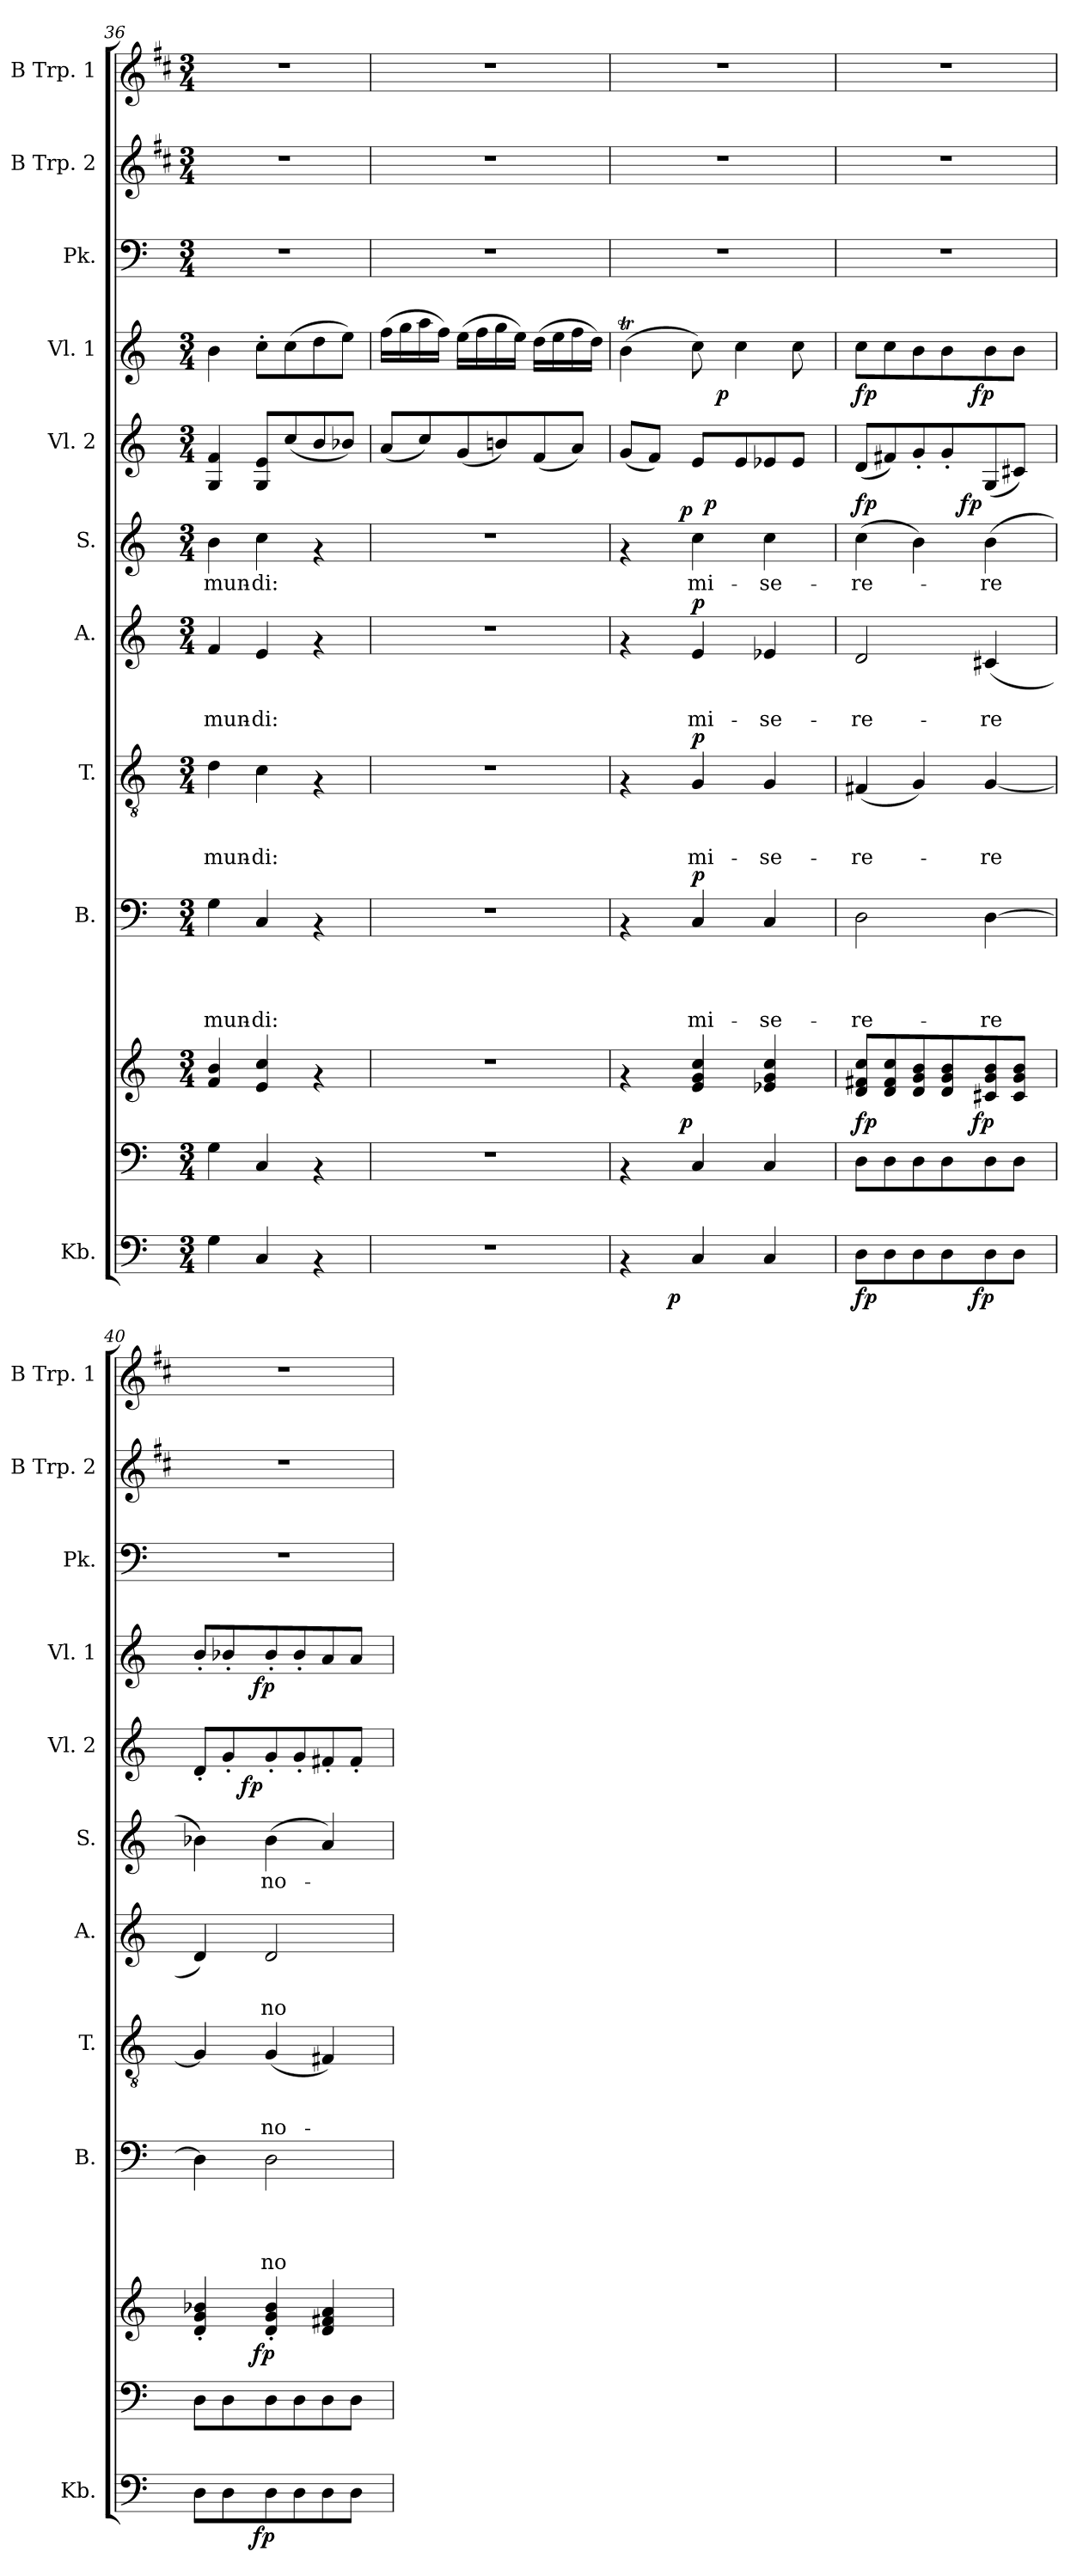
**kern	**dynam	**kern	**kern	**dynam	**kern	**text	**text	**text	**text	**dynam	**kern	**text	**text	**text	**dynam	**kern	**text	**text	**dynam	**kern	**text	**dynam	**kern	**dynam	**kern	**dynam	**kern	**kern	**kern
*part12	*part12	*part11	*part10	*part10	*part9	*part9	*part9	*part9	*part9	*part9	*part8	*part8	*part8	*part8	*part8	*part7	*part7	*part7	*part7	*part6	*part6	*part6	*part5	*part5	*part4	*part4	*part3	*part2	*part1
*staff12	*staff12	*staff11	*staff10	*staff10	*staff9	*staff9	*staff9	*staff9	*staff9	*staff9	*staff8	*staff8	*staff8	*staff8	*staff8	*staff7	*staff7	*staff7	*staff7	*staff6	*staff6	*staff6	*staff5	*staff5	*staff4	*staff4	*staff3	*staff2	*staff1
*I"Kb.	*	*	*	*	*I"B.	*	*	*	*	*	*I"T.	*	*	*	*	*I"A.	*	*	*	*I"S.	*	*	*I"Vl. 2	*	*I"Vl. 1	*	*I"Pk.	*I"B Trp. 2	*I"B Trp. 1
*I'Kb.	*	*	*	*	*I'B.	*	*	*	*	*	*I'T.	*	*	*	*	*I'A.	*	*	*	*I'S.	*	*	*I'Vl. 2	*	*I'Vl. 1	*	*I'Pk.	*I'B Trp. 2	*I'B Trp. 1
*clefF4	*	*clefF4	*clefG2	*	*clefF4	*	*	*	*	*	*clefGv2	*	*	*	*	*clefG2	*	*	*	*clefG2	*	*	*clefG2	*	*clefG2	*	*clefF4	*clefG2	*clefG2
*	*	*	*	*	*	*	*	*	*	*	*	*	*	*	*	*	*	*	*	*	*	*	*	*	*	*	*	*ITrd1c2	*ITrd1c2
*k[]	*	*k[]	*k[]	*	*k[]	*	*	*	*	*	*k[]	*	*	*	*	*k[]	*	*	*	*k[]	*	*	*k[]	*	*k[]	*	*k[]	*k[]	*k[]
*C:	*	*C:	*C:	*	*C:	*	*	*	*	*	*C:	*	*	*	*	*C:	*	*	*	*C:	*	*	*C:	*	*C:	*	*C:	*C:	*C:
*M3/4	*	*M3/4	*M3/4	*	*M3/4	*	*	*	*	*	*M3/4	*	*	*	*	*M3/4	*	*	*	*M3/4	*	*	*M3/4	*	*M3/4	*	*M3/4	*M3/4	*M3/4
=36	=36	=36	=36	=36	=36	=36	=36	=36	=36	=36	=36	=36	=36	=36	=36	=36	=36	=36	=36	=36	=36	=36	=36	=36	=36	=36	=36	=36	=36
!	!	!	!	!	!	!	!	!	!LO:LY:b	!	!	!	!	!LO:LY:b	!	!	!	!LO:LY:b	!	!	!LO:LY:b	!	!	!	!	!	!	!	!
4G\	.	4G\	4f/ 4b/	.	4G\	.	.	.	mun-	.	4d\	.	.	mun-	.	4f/	.	mun-	.	4b\	mun-	.	4G/ 4f/	.	4b\	.	2.r	2.r	2.r
!	!	!	!	!	!	!	!	!	!LO:LY:b	!	!	!	!	!LO:LY:b	!	!	!	!LO:LY:b	!	!	!LO:LY:b	!	!	!	!	!	!	!	!
4C/	.	4C/	4e/ 4cc/	.	4C/	.	.	.	-di:	.	4c\	.	.	-di:	.	4e/	.	-di:	.	4cc\	-di:	.	8G/ 8e/L	.	8cc'>\L	.	.	.	.
.	.	.	.	.	.	.	.	.	.	.	.	.	.	.	.	.	.	.	.	.	.	.	(<8cc/	.	(>8cc\	.	.	.	.
4rAA	.	4rAA	4rf	.	4rAA	.	.	.	.	.	4rF	.	.	.	.	4rf	.	.	.	4rf	.	.	8b/	.	8dd\	.	.	.	.
.	.	.	.	.	.	.	.	.	.	.	.	.	.	.	.	.	.	.	.	.	.	.	8b-X/J)	.	8ee\J)	.	.	.	.
=37	=37	=37	=37	=37	=37	=37	=37	=37	=37	=37	=37	=37	=37	=37	=37	=37	=37	=37	=37	=37	=37	=37	=37	=37	=37	=37	=37	=37	=37
2.r	.	2.r	2.r	.	2.r	.	.	.	.	.	2.r	.	.	.	.	2.r	.	.	.	2.r	.	.	(<8a/L	.	(>16ff\LL	.	2.r	2.r	2.r
.	.	.	.	.	.	.	.	.	.	.	.	.	.	.	.	.	.	.	.	.	.	.	.	.	16gg\	.	.	.	.
.	.	.	.	.	.	.	.	.	.	.	.	.	.	.	.	.	.	.	.	.	.	.	8cc/)	.	16aa\	.	.	.	.
.	.	.	.	.	.	.	.	.	.	.	.	.	.	.	.	.	.	.	.	.	.	.	.	.	16ff\JJ)	.	.	.	.
.	.	.	.	.	.	.	.	.	.	.	.	.	.	.	.	.	.	.	.	.	.	.	(<8g/	.	(>16ee\LL	.	.	.	.
.	.	.	.	.	.	.	.	.	.	.	.	.	.	.	.	.	.	.	.	.	.	.	.	.	16ff\	.	.	.	.
.	.	.	.	.	.	.	.	.	.	.	.	.	.	.	.	.	.	.	.	.	.	.	8bn/)	.	16gg\	.	.	.	.
.	.	.	.	.	.	.	.	.	.	.	.	.	.	.	.	.	.	.	.	.	.	.	.	.	16ee\JJ)	.	.	.	.
.	.	.	.	.	.	.	.	.	.	.	.	.	.	.	.	.	.	.	.	.	.	.	(<8f/	.	(>16dd\LL	.	.	.	.
.	.	.	.	.	.	.	.	.	.	.	.	.	.	.	.	.	.	.	.	.	.	.	.	.	16ee\	.	.	.	.
.	.	.	.	.	.	.	.	.	.	.	.	.	.	.	.	.	.	.	.	.	.	.	8a/J)	.	16ff\	.	.	.	.
.	.	.	.	.	.	.	.	.	.	.	.	.	.	.	.	.	.	.	.	.	.	.	.	.	16dd\JJ)	.	.	.	.
=38	=38	=38	=38	=38	=38	=38	=38	=38	=38	=38	=38	=38	=38	=38	=38	=38	=38	=38	=38	=38	=38	=38	=38	=38	=38	=38	=38	=38	=38
*^	*	*	*^	*	*	*	*	*	*	*	*	*	*	*	*	*	*	*	*	*^	*	*	*^	*	*^	*	*	*	*
4rAA	8.ryy	.	4rAA	4rf	8..ryy	.	4rAA	.	.	.	.	.	4rF	.	.	.	.	4rf	.	.	.	4rf	8..ryy	.	.	(<8g/L	4ryy	.	(>4bt\	4ryy	.	2.r	2.r	2.r
.	.	.	.	.	.	.	.	.	.	.	.	.	.	.	.	.	.	.	.	.	.	.	.	.	.	8f/J)	.	.	.	.	.	.	.	.
!	!	!LO:DY:b	!	!	!	!	!	!	!	!	!	!	!	!	!	!	!	!	!	!	!	!	!	!	!	!	!	!	!	!	!	!	!	!
.	2ryy	p	.	.	.	.	.	.	.	.	.	.	.	.	.	.	.	.	.	.	.	.	.	.	.	.	.	.	.	.	.	.	.	.
!	!	!	!	!	!	!LO:DY:b	!	!	!	!	!	!	!	!	!	!	!	!	!	!	!	!	!	!	!LO:DY:a	!	!	!	!	!	!	!	!	!
.	.	.	.	.	2ryy	p	.	.	.	.	.	.	.	.	.	.	.	.	.	.	.	.	2ryy	.	p	.	.	.	.	.	.	.	.	.
!	!	!	!	!	!	!	!	!	!	!	!LO:LY:b	!LO:DY:a	!	!	!	!LO:LY:b	!LO:DY:a	!	!	!LO:LY:b	!LO:DY:a	!	!	!LO:LY:b	!	!	!	!	!	!	!	!	!	!
4C/	.	.	4C/	4e/ 4g/ 4cc/	.	.	4C/	.	.	.	mi-	p	4G/	.	.	mi-	p	4e/	.	mi-	p	4cc\	.	mi-	.	8e/L	32ryy	.	8cc\)	16ryy	.	.	.	.
!	!	!	!	!	!	!	!	!	!	!	!	!	!	!	!	!	!	!	!	!	!	!	!	!	!	!	!	!LO:DY:b	!	!	!	!	!	!
.	.	.	.	.	.	.	.	.	.	.	.	.	.	.	.	.	.	.	.	.	.	.	.	.	.	.	4...ryy	p	.	.	.	.	.	.
!	!	!	!	!	!	!	!	!	!	!	!	!	!	!	!	!	!	!	!	!	!	!	!	!	!	!	!	!	!	!	!LO:DY:b	!	!	!
.	.	.	.	.	.	.	.	.	.	.	.	.	.	.	.	.	.	.	.	.	.	.	.	.	.	.	.	.	.	4..ryy	p	.	.	.
.	.	.	.	.	.	.	.	.	.	.	.	.	.	.	.	.	.	.	.	.	.	.	.	.	.	8e/	.	.	4cc\	.	.	.	.	.
!	!	!	!	!	!	!	!	!	!	!	!LO:LY:b	!	!	!	!	!LO:LY:b	!	!	!	!LO:LY:b	!	!	!	!LO:LY:b	!	!	!	!	!	!	!	!	!	!
4C/	.	.	4C/	4e-X/ 4g/ 4cc/	.	.	4C/	.	.	.	-se-	.	4G/	.	.	-se-	.	4e-X/	.	-se-	.	4cc\	.	-se-	.	8e-X/	.	.	.	.	.	.	.	.
.	.	.	.	.	.	.	.	.	.	.	.	.	.	.	.	.	.	.	.	.	.	.	.	.	.	8e-/J	.	.	8cc\	.	.	.	.	.
.	16ryy	.	.	.	.	.	.	.	.	.	.	.	.	.	.	.	.	.	.	.	.	.	.	.	.	.	.	.	.	.	.	.	.	.
.	.	.	.	.	32ryy	.	.	.	.	.	.	.	.	.	.	.	.	.	.	.	.	.	32ryy	.	.	.	.	.	.	.	.	.	.	.
=39	=39	=39	=39	=39	=39	=39	=39	=39	=39	=39	=39	=39	=39	=39	=39	=39	=39	=39	=39	=39	=39	=39	=39	=39	=39	=39	=39	=39	=39	=39	=39	=39	=39	=39
!	!	!LO:DY:b	!	!	!	!LO:DY:b	!	!	!	!	!LO:LY:b	!	!	!	!	!LO:LY:b	!	!	!	!LO:LY:b	!	!	!	!LO:LY:b	!	!	!	!LO:DY:b	!	!	!LO:DY:b	!	!	!
*	*	*	*	*	*	*	*	*	*	*	*	*	*	*	*	*	*	*	*	*	*	*v	*v	*	*	*	*	*	*	*	*	*	*	*
8D\L	4...ryy	fp	8D\L	8d/ 8f#X/ 8cc/L	4...ryy	fp	2D\	.	.	.	-re-	.	(<4F#X/	.	.	-re-	.	2d/	.	-re-	.	(>4cc\	-re-	.	(<8d/L	4..ryy	fp	8cc\L	4...ryy	fp	2.r	2.r	2.r
8D\	.	.	8D\	8d/ 8f#/ 8cc/	.	.	.	.	.	.	.	.	.	.	.	.	.	.	.	.	.	.	.	.	8f#X/)	.	.	8cc\	.	.	.	.	.
8D\	.	.	8D\	8d/ 8g/ 8b/	.	.	.	.	.	.	.	.	4G/)	.	.	.	.	.	.	.	.	4b\)	.	.	8g'</	.	.	8b\	.	.	.	.	.
8D\	.	.	8D\	8d/ 8g/ 8b/	.	.	.	.	.	.	.	.	.	.	.	.	.	.	.	.	.	.	.	.	8g'</	.	.	8b\	.	.	.	.	.
!	!	!	!	!	!	!	!	!	!	!	!	!	!	!	!	!	!	!	!	!	!	!	!	!	!	!	!LO:DY:b	!	!	!	!	!	!
.	.	.	.	.	.	.	.	.	.	.	.	.	.	.	.	.	.	.	.	.	.	.	.	.	.	4ryy	fp	.	.	.	.	.	.
!	!	!LO:DY:b	!	!	!	!LO:DY:b	!	!	!	!	!	!	!	!	!	!	!	!	!	!	!	!	!	!	!	!	!	!	!	!LO:DY:b	!	!	!
.	4ryy	fp	.	.	4ryy	fp	.	.	.	.	.	.	.	.	.	.	.	.	.	.	.	.	.	.	.	.	.	.	4ryy	fp	.	.	.
!	!	!	!	!	!	!	!	!	!	!	!LO:LY:b	!	!	!	!	!LO:LY:b	!	!	!	!LO:LY:b	!	!	!LO:LY:b	!	!	!	!	!	!	!	!	!	!
8D\	.	.	8D\	8c#X/ 8g/ 8b/	.	.	[>4D\	.	.	.	-re	.	[<4G/	.	.	-re	.	(<4c#X/	.	-re	.	(>4b\	-re	.	(<8G/	.	.	8b\	.	.	.	.	.
8D\J	.	.	8D\J	8c#/ 8g/ 8b/J	.	.	.	.	.	.	.	.	.	.	.	.	.	.	.	.	.	.	.	.	8c#X/J)	.	.	8b\J	.	.	.	.	.
.	.	.	.	.	.	.	.	.	.	.	.	.	.	.	.	.	.	.	.	.	.	.	.	.	.	16ryy	.	.	.	.	.	.	.
.	32ryy	.	.	.	32ryy	.	.	.	.	.	.	.	.	.	.	.	.	.	.	.	.	.	.	.	.	.	.	.	32ryy	.	.	.	.
=40	=40	=40	=40	=40	=40	=40	=40	=40	=40	=40	=40	=40	=40	=40	=40	=40	=40	=40	=40	=40	=40	=40	=40	=40	=40	=40	=40	=40	=40	=40	=40	=40	=40
8D\L	8..ryy	.	8D\L	4d/'< 4g/'< 4b-X/'<	8..ryy	.	4D\]	.	.	.	.	.	4G/]	.	.	.	.	4d/)	.	.	.	4b-X\)	.	.	8d'</L	8.ryy	.	8b'</L	8..ryy	.	2.r	2.r	2.r
8D\	.	.	8D\	.	.	.	.	.	.	.	.	.	.	.	.	.	.	.	.	.	.	.	.	.	8g'</	.	.	8b-X'</	.	.	.	.	.
!	!	!	!	!	!	!	!	!	!	!	!	!	!	!	!	!	!	!	!	!	!	!	!	!	!	!	!LO:DY:b	!	!	!	!	!	!
.	.	.	.	.	.	.	.	.	.	.	.	.	.	.	.	.	.	.	.	.	.	.	.	.	.	2ryy	fp	.	.	.	.	.	.
!	!	!LO:DY:b	!	!	!	!LO:DY:b	!	!	!	!	!	!	!	!	!	!	!	!	!	!	!	!	!	!	!	!	!	!	!	!LO:DY:b	!	!	!
.	2ryy	fp	.	.	2ryy	fp	.	.	.	.	.	.	.	.	.	.	.	.	.	.	.	.	.	.	.	.	.	.	2ryy	fp	.	.	.
!	!	!	!	!	!	!	!	!	!	!	!LO:LY:b	!	!	!	!	!LO:LY:b	!	!	!	!LO:LY:b	!	!	!LO:LY:b	!	!	!	!	!	!	!	!	!	!
8D\	.	.	8D\	4d/'< 4g/'< 4b-/'<	.	.	2D\	.	.	.	no-	.	(<4G/	.	.	no-	.	2d/	.	no-	.	(>4b-\	no-	.	8g'</	.	.	8b-'</	.	.	.	.	.
8D\	.	.	8D\	.	.	.	.	.	.	.	.	.	.	.	.	.	.	.	.	.	.	.	.	.	8g'</	.	.	8b-'</	.	.	.	.	.
8D\	.	.	8D\	4d/ 4f#X/ 4a/	.	.	.	.	.	.	.	.	4F#X/)	.	.	.	.	.	.	.	.	4a/)	.	.	8f#X'</	.	.	8a/	.	.	.	.	.
8D\J	.	.	8D\J	.	.	.	.	.	.	.	.	.	.	.	.	.	.	.	.	.	.	.	.	.	8f#'</J	.	.	8a/J	.	.	.	.	.
.	.	.	.	.	.	.	.	.	.	.	.	.	.	.	.	.	.	.	.	.	.	.	.	.	.	16ryy	.	.	.	.	.	.	.
.	32ryy	.	.	.	32ryy	.	.	.	.	.	.	.	.	.	.	.	.	.	.	.	.	.	.	.	.	.	.	.	32ryy	.	.	.	.
*	*	*	*	*	*	*	*	*	*	*	*	*	*	*	*	*	*	*	*	*	*	*	*	*	*v	*v	*	*	*	*	*	*	*
*v	*v	*	*	*v	*v	*	*	*	*	*	*	*	*	*	*	*	*	*	*	*	*	*	*	*	*	*	*v	*v	*	*	*	*
=	=	=	=	=	=	=	=	=	=	=	=	=	=	=	=	=	=	=	=	=	=	=	=	=	=	=	=	=	=
*-	*-	*-	*-	*-	*-	*-	*-	*-	*-	*-	*-	*-	*-	*-	*-	*-	*-	*-	*-	*-	*-	*-	*-	*-	*-	*-	*-	*-	*-
